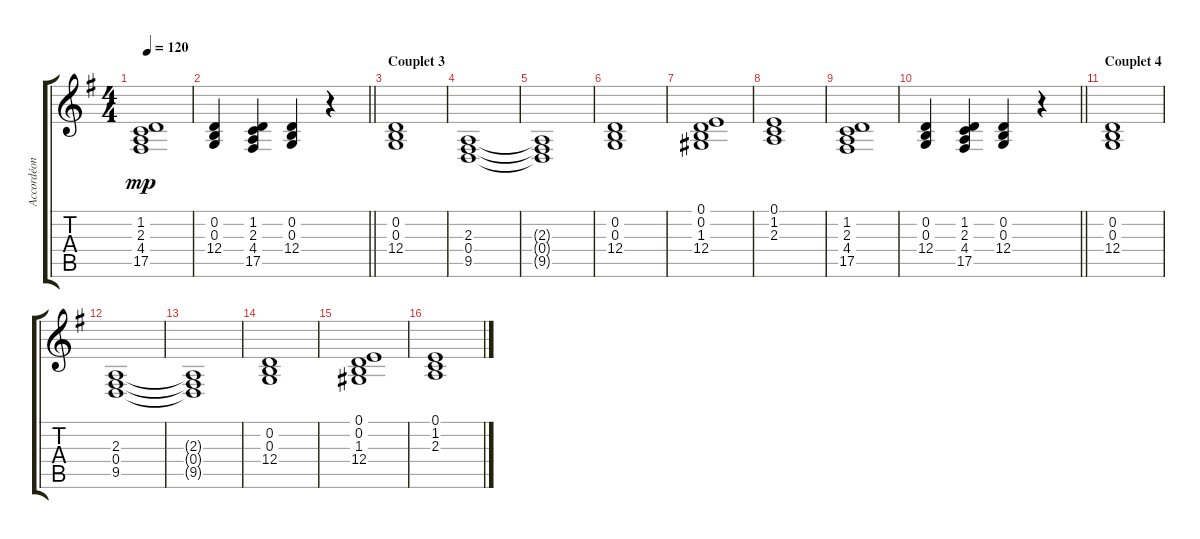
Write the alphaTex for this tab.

\track ("Accordéon" "Accordéon") {instrument accordion}
\staff {score tabs}
\tuning (E4 B3 G3 D3 A2 E2) {hide}
\ts (4 4)
\tempo 120
\clef g2
\ks g
(1.2 2.3 4.4 17.5).1{dy mp} |
\barLineRight lightlight
(0.2 0.3 12.4).4 (1.2 2.3 4.4 17.5).4 (0.2 0.3 12.4).4 r.4 |
\section ("" "Couplet 3")
(0.2 0.3 12.4).1 |
(2.3 0.4 9.5).1 |
(2.3{t} 0.4{t} 9.5{t}).1 |
(0.2 0.3 12.4).1 |
(0.1 0.2 1.3 12.4).1 |
(0.1 1.2 2.3).1 |
(1.2 2.3 4.4 17.5).1 |
\barLineRight lightlight
(0.2 0.3 12.4).4 (1.2 2.3 4.4 17.5).4 (0.2 0.3 12.4).4 r.4 |
\section ("" "Couplet 4")
(0.2 0.3 12.4).1 |
(2.3 0.4 9.5).1 |
(2.3{t} 0.4{t} 9.5{t}).1 |
(0.2 0.3 12.4).1 |
(0.1 0.2 1.3 12.4).1 |
(0.1 1.2 2.3).1
